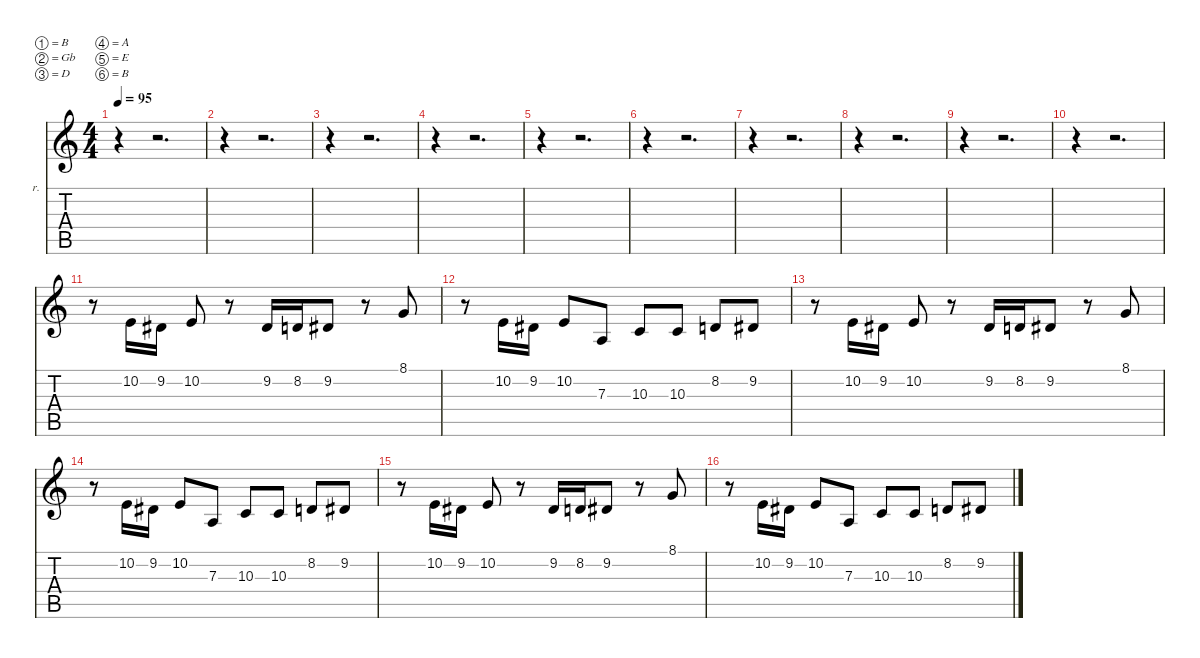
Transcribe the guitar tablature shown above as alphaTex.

\defaultSystemsLayout 2
\hideDynamics
\bracketExtendMode nobrackets
\firstSystemTrackNameOrientation horizontal
\otherSystemsTrackNameOrientation horizontal
\track ("2nd Vocals" "r.") {instrument synthvoice}
\staff {score tabs}
\tuning (B3 Gb3 D3 A2 E2 B1)
\ts (4 4)
\scale
1.04096
\tempo 95
\accidentals auto
\clef g2
\ottava regular
\simile none
\ks c
r.4{dy f beam Down} r.2{d beam Down} |
\scale
0.959042 r.4{beam Down} r.2{d beam Down} |
\scale
1.02122 r.4{beam Down} r.2{d beam Down} |
\scale
0.978779 r.4{beam Down} r.2{d beam Down} |
\scale
1.03833 r.4{beam Down} r.2{d beam Down} |
\scale
0.961674 r.4{beam Down} r.2{d beam Down} |
\scale
1.03833 r.4{beam Down} r.2{d beam Down} |
\scale
0.961674 r.4{beam Down} r.2{d beam Down} |
\scale
1.03043 r.4{beam Down} r.2{d beam Down} |
\scale
0.969568 r.4{beam Down} r.2{d beam Down} |
\scale
1.03043 r.8{beam Down} 10.2.16{beam Up} 9.2{acc #}.16{beam Up} 10.2.8{beam Up} r.8{beam Up} 9.2{acc #}.16{beam Up} 8.2.16{beam Up} 9.2{acc #}.8{beam Up} r.8{beam Up} 8.1.8{beam Up} |
\scale
0.969568 r.8{beam Down} 10.2.16{beam Up} 9.2{acc #}.16{beam Up} 10.2.8{beam Up} 7.3.8{beam Up} 10.3.8{beam Up} 10.3.8{beam Up} 8.2.8{beam Up} 9.2{acc #}.8{beam Up} |
\scale
1.03043 r.8{beam Down} 10.2.16{beam Up} 9.2{acc #}.16{beam Up} 10.2.8{beam Up} r.8{beam Up} 9.2{acc #}.16{beam Up} 8.2.16{beam Up} 9.2{acc #}.8{beam Up} r.8{beam Up} 8.1.8{beam Up} |
\scale
0.969568 r.8{beam Down} 10.2.16{beam Up} 9.2{acc #}.16{beam Up} 10.2.8{beam Up} 7.3.8{beam Up} 10.3.8{beam Up} 10.3.8{beam Up} 8.2.8{beam Up} 9.2{acc #}.8{beam Up} |
\scale
1.03043 r.8{beam Down} 10.2.16{beam Up} 9.2{acc #}.16{beam Up} 10.2.8{beam Up} r.8{beam Up} 9.2{acc #}.16{beam Up} 8.2.16{beam Up} 9.2{acc #}.8{beam Up} r.8{beam Up} 8.1.8{beam Up} |
\scale
0.969568 r.8{beam Down} 10.2.16{beam Up} 9.2{acc #}.16{beam Up} 10.2.8{beam Up} 7.3.8{beam Up} 10.3.8{beam Up} 10.3.8{beam Up} 8.2.8{beam Up} 9.2{acc #}.8{beam Up}
